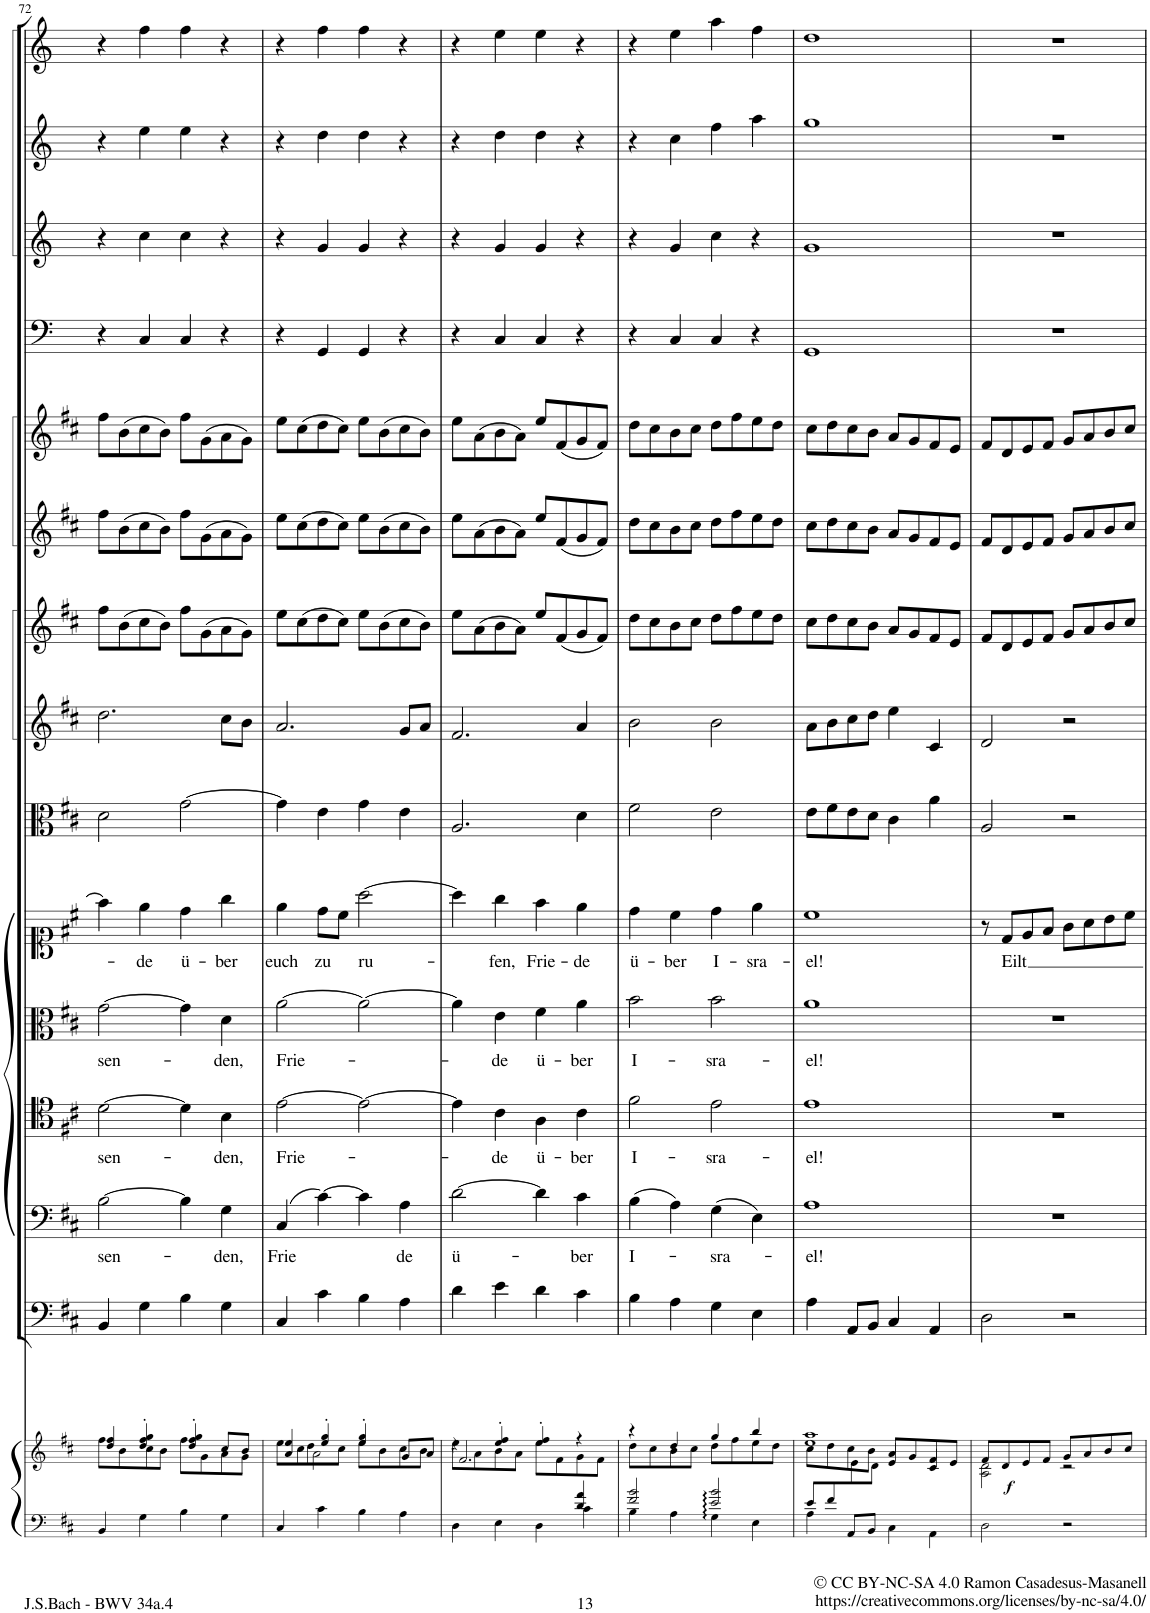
**kern	**kern	**dynam	**kern	**kern	**text	**kern	**text	**kern	**text	**kern	**text	**kern	**kern	**kern	**kern	**kern	**kern	**kern	**kern	**kern
*part15	*part15	*part15	*part14	*part13	*part13	*part12	*part12	*part11	*part11	*part10	*part10	*part9	*part8	*part7	*part6	*part5	*part4	*part3	*part2	*part1
*staff16	*staff15	*staff15/16	*staff14	*staff13	*staff13	*staff12	*staff12	*staff11	*staff11	*staff10	*staff10	*staff9	*staff8	*staff7	*staff6	*staff5	*staff4	*staff3	*staff2	*staff1
*I"Piano reduction	*	*	*I"Continuo.	*I"Basso	*	*I"Tenore	*	*I"Alto	*	*I"Soprano	*	*I"Viola.	*I"Violino II	*I"Violino I	*I"Oboe II	*I"Oboe I	*I"Timpani.	*I"Tromba III.	*I"Tromba II.	*I"Tromba 1.
*I'Pno	*	*	*	*	*	*	*	*	*	*	*	*I'Vla	*	*I'Vln	*I'Ob	*I'Ob	*I'Timp	*	*	*
!!LO:PB:g=z
*clefF4	*clefG2	*	*clefF4	*clefF4	*	*clefC4	*	*clefC3	*	*clefC1	*	*clefC3	*clefG2	*clefG2	*clefG2	*clefG2	*clefF4	*clefG2	*clefG2	*clefG2
*	*	*	*	*	*	*	*	*	*	*	*	*	*	*	*	*	*Trd-1c-2	*Trd-1c-2	*Trd-1c-2	*Trd-1c-2
*k[f#c#]	*k[f#c#]	*	*k[f#c#]	*k[f#c#]	*	*k[f#c#]	*	*k[f#c#]	*	*k[f#c#]	*	*k[f#c#]	*k[f#c#]	*k[f#c#]	*k[f#c#]	*k[f#c#]	*k[]	*k[]	*k[]	*k[]
*M2/2	*M2/2	*	*M2/2	*M2/2	*	*M2/2	*	*M2/2	*	*M2/2	*	*M2/2	*M2/2	*M2/2	*M2/2	*M2/2	*M2/2	*M2/2	*M2/2	*M2/2
*met(c|)	*met(c|)	*	*met(c|)	*met(c|)	*	*met(c|)	*	*met(c|)	*	*met(c|)	*	*met(c|)	*met(c|)	*met(c|)	*met(c|)	*met(c|)	*met(c|)	*met(c|)	*met(c|)	*met(c|)
=72	=72	=72	=72	=72	=72	=72	=72	=72	=72	=72	=72	=72	=72	=72	=72	=72	=72	=72	=72	=72
*	*^	*	*	*	*	*	*	*	*	*	*	*	*	*	*	*	*	*	*	*
!	!	!	!	!	!	!LO:LY:b	!	!LO:LY:b	!	!LO:LY:b	!	!	!	!	!	!	!	!	!	!	!
4BB/	4dd/ 4ff#/	8ff#\L	.	4BB/	[2B\	sen-	[2d\	sen-	[2g\	sen-	4ff#\]	.	2d\	2.dd\	8ff#\L	8ff#\L	8ff#\L	4r	4r	4r	4r
.	.	8b\	.	.	.	.	.	.	.	.	.	.	.	.	(8b\	(8b\	(8b\	.	.	.	.
!	!	!	!	!	!	!	!	!	!	!	!	!LO:LY:b	!	!	!	!	!	!	!	!	!
4G\	4dd/' 4ff#/' 4gg/'	8cc#\	.	4G\	.	.	.	.	.	.	4ee\	de	.	.	8cc#\	8cc#\	8cc#\	4C/	4cc\	4ee\	4ff\
.	.	8b\J	.	.	.	.	.	.	.	.	.	.	.	.	8b\J)	8b\J)	8b\J)	.	.	.	.
!	!	!	!	!	!	!	!	!	!	!	!	!LO:LY:b	!	!	!	!	!	!	!	!	!
4B\	4dd/' 4ff#/' 4gg/'	8ff#\L	.	4B\	4B\]	.	4d\]	.	4g\]	.	4dd\	ü-	[2g\	.	8ff#\L	8ff#\L	8ff#\L	4C/	4cc\	4ee\	4ff\
.	.	8g\	.	.	.	.	.	.	.	.	.	.	.	.	(8g\	(8g\	(8g\	.	.	.	.
!	!	!	!	!	!	!LO:LY:b	!	!LO:LY:b	!	!LO:LY:b	!	!LO:LY:b	!	!	!	!	!	!	!	!	!
4G\	8cc#/L	8a\	.	4G\	4G\	-den,	4B\	-den,	4d\	-den,	4gg\	-ber	.	8cc#\L	8a\	8a\	8a\	4r	4r	4r	4r
.	8b/J	8g\J	.	.	.	.	.	.	.	.	.	.	.	8b\J	8g\J)	8g\J)	8g\J)	.	.	.	.
=73	=73	=73	=73	=73	=73	=73	=73	=73	=73	=73	=73	=73	=73	=73	=73	=73	=73	=73	=73	=73	=73
*	*	*^	*	*	*	*	*	*	*	*	*	*	*	*	*	*	*	*	*	*	*
!	!	!	!	!	!	!	!LO:LY:b	!	!LO:LY:b	!	!LO:LY:b	!	!LO:LY:b	!	!	!	!	!	!	!	!	!
4C#/	4a/ 4ee/	8ee\L	4ryy	.	4C#/	(4C#/	-Frie	[2e\	-Frie-	[2a\	-Frie-	4ee\	euch	4g\]	2.a/	8ee\L	8ee\L	8ee\L	4r	4r	4r	4r
.	.	8cc#\	.	.	.	.	.	.	.	.	.	.	.	.	.	(8cc#\	(8cc#\	(8cc#\	.	.	.	.
!	!	!	!	!	!	!	!	!	!	!	!	!	!LO:LY:b	!	!	!	!	!	!	!	!	!
4c#\	4ee/' 4gg/'	8dd\	2a\	.	4c#\	[4c#\)	.	.	.	.	.	8dd\L	zu	4e\	.	8dd\	8dd\	8dd\	4GG/	4g/	4dd\	4ff\
.	.	8cc#\J	.	.	.	.	.	.	.	.	.	8cc#\J	.	.	.	8cc#\J)	8cc#\J)	8cc#\J)	.	.	.	.
!	!	!	!	!	!	!	!	!	!	!	!	!	!LO:LY:b	!	!	!	!	!	!	!	!	!
4B\	4ee/' 4gg/'	8ee\L	.	.	4B\	4c#\]	.	2e\_	.	2a\_	.	[2aa\	ru-	4g\	.	8ee\L	8ee\L	8ee\L	4GG/	4g/	4dd\	4ff\
.	.	8b\	.	.	.	.	.	.	.	.	.	.	.	.	.	(8b\	(8b\	(8b\	.	.	.	.
!	!	!	!	!	!	!	!LO:LY:b	!	!	!	!	!	!	!	!	!	!	!	!	!	!	!
4A\	8g/L	8cc#\	4ryy	.	4A\	4A\	de	.	.	.	.	.	.	4e\	8g/L	8cc#\	8cc#\	8cc#\	4r	4r	4r	4r
.	8a/J	8b\J	.	.	.	.	.	.	.	.	.	.	.	.	8a/J	8b\J)	8b\J)	8b\J)	.	.	.	.
=74	=74	=74	=74	=74	=74	=74	=74	=74	=74	=74	=74	=74	=74	=74	=74	=74	=74	=74	=74	=74	=74	=74
*^	*	*	*	*	*	*	*	*	*	*	*	*	*	*	*	*	*	*	*	*	*	*
!	!	!	!	!	!	!	!	!LO:LY:b	!	!	!	!	!	!	!	!	!	!	!	!	!	!	!
2.ryy	4D\	4r	8ee\L	2.f#/	.	4d\	[2d\	ü-	4e\]	.	4a\]	.	4aa\]	.	2.A/	2.f#/	8ee\L	8ee\L	8ee\L	4r	4r	4r	4r
.	.	.	8a\	.	.	.	.	.	.	.	.	.	.	.	.	.	(8a\	(8a\	(8a\	.	.	.	.
!	!	!	!	!	!	!	!	!	!	!LO:LY:b	!	!LO:LY:b	!	!LO:LY:b	!	!	!	!	!	!	!	!	!
.	4E\	4ee/' 4ff#/'	8b\	.	.	4e\	.	.	4c#\	de	4e\	de	4gg\	-fen,	.	.	8b\	8b\	8b\	4C/	4g/	4dd\	4ee\
.	.	.	8a\J	.	.	.	.	.	.	.	.	.	.	.	.	.	8a\J)	8a\J)	8a\J)	.	.	.	.
!	!	!	!	!	!	!	!	!	!	!LO:LY:b	!	!LO:LY:b	!	!LO:LY:b	!	!	!	!	!	!	!	!	!
.	4D\	4ee/' 4ff#/'	8ee\L	.	.	4d\	4d\]	.	4A\	ü-	4f#\	ü-	4ff#\	Frie-	.	.	8ee/L	8ee/L	8ee/L	4C/	4g/	4dd\	4ee\
.	.	.	8f#\	.	.	.	.	.	.	.	.	.	.	.	.	.	(8f#/	(8f#/	(8f#/	.	.	.	.
!	!	!	!	!	!	!	!	!LO:LY:b	!	!LO:LY:b	!	!LO:LY:b	!	!LO:LY:b	!	!	!	!	!	!	!	!	!
4d/ 4a/	4c#\	4r	8g\	4ryy	.	4c#\	4c#\	-ber	4c#\	-ber	4a\	-ber	4ee\	-de	4d\	4a/	8g/	8g/	8g/	4r	4r	4r	4r
.	.	.	8f#\J	.	.	.	.	.	.	.	.	.	.	.	.	.	8f#/J)	8f#/J)	8f#/J)	.	.	.	.
*	*	*	*v	*v	*	*	*	*	*	*	*	*	*	*	*	*	*	*	*	*	*	*	*
=75	=75	=75	=75	=75	=75	=75	=75	=75	=75	=75	=75	=75	=75	=75	=75	=75	=75	=75	=75	=75	=75	=75
!	!	!	!	!	!	!	!LO:LY:b	!	!LO:LY:b	!	!LO:LY:b	!	!LO:LY:b	!	!	!	!	!	!	!	!	!
2f#/ 2b/	4B\	4r	8dd\L	.	4B\	(4B\	-I-	2f#\	-I-	2b\	-I-	4dd\	ü-	2f#\	2b\	8dd\L	8dd\L	8dd\L	4r	4r	4r	4r
.	.	.	8cc#\	.	.	.	.	.	.	.	.	.	.	.	.	8cc#\	8cc#\	8cc#\	.	.	.	.
!	!	!	!	!	!	!	!	!	!	!	!	!	!LO:LY:b	!	!	!	!	!	!	!	!	!
.	4A\	4dd/	8b\	.	4A\	4A\)	.	.	.	.	.	4cc#\	-ber	.	.	8b\	8b\	8b\	4C/	4g/	4cc\	4ee\
.	.	.	8cc#\J	.	.	.	.	.	.	.	.	.	.	.	.	8cc#\J	8cc#\J	8cc#\J	.	.	.	.
!	!	!	!	!	!	!	!LO:LY:b	!	!LO:LY:b	!	!LO:LY:b	!	!LO:LY:b	!	!	!	!	!	!	!	!	!
2e/ 2b/	4G\	4gg/	8dd\L	.	4G\	(4G\	-sra-	2e\	-sra-	2b\	-sra-	4dd\	I-	2e\	2b\	8dd\L	8dd\L	8dd\L	4C/	4cc\	4ff\	4aa\
.	.	.	8ff#\	.	.	.	.	.	.	.	.	.	.	.	.	8ff#\	8ff#\	8ff#\	.	.	.	.
!	!	!	!	!	!	!	!	!	!	!	!	!	!LO:LY:b	!	!	!	!	!	!	!	!	!
.	4E\	4bb/	8ee\	.	4E\	4E\)	.	.	.	.	.	4ee\	-sra-	.	.	8ee\	8ee\	8ee\	4r	4r	4aa\	4ff\
.	.	.	8dd\J	.	.	.	.	.	.	.	.	.	.	.	.	8dd\J	8dd\J	8dd\J	.	.	.	.
=76	=76	=76	=76	=76	=76	=76	=76	=76	=76	=76	=76	=76	=76	=76	=76	=76	=76	=76	=76	=76	=76	=76
*	*	*	*^	*	*	*	*	*	*	*	*	*	*	*	*	*	*	*	*	*	*	*
!	!	!	!	!	!	!	!	!LO:LY:b	!	!LO:LY:b	!	!LO:LY:b	!	!LO:LY:b	!	!	!	!	!	!	!	!	!
8e/L	4A\	1ee 1aa	8cc#\L	4ryy	.	4A\	1A	el!	1e	el!	1a	el!	1cc#	el!	8e\L	8a\L	8cc#\L	8cc#\L	8cc#\L	1GG	1g	1gg	1dd
8f#/	.	.	8dd\	.	.	.	.	.	.	.	.	.	.	.	8f#\	8b\	8dd\	8dd\	8dd\	.	.	.	.
2.ryy	8AA/L	.	8cc#\	8e\	.	8AA/L	.	.	.	.	.	.	.	.	8e\	8cc#\	8cc#\	8cc#\	8cc#\	.	.	.	.
.	8BB/J	.	8b\J	8d\J	.	8BB/J	.	.	.	.	.	.	.	.	8d\J	8dd\J	8b\J	8b\J	8b\J	.	.	.	.
.	4C#\	.	8a/L	4e/	.	4C#/	.	.	.	.	.	.	.	.	4c#\	4ee\	8a/L	8a/L	8a/L	.	.	.	.
.	.	.	8g/	.	.	.	.	.	.	.	.	.	.	.	.	.	8g/	8g/	8g/	.	.	.	.
.	4AA\	.	8f#/	4c#/	.	4AA/	.	.	.	.	.	.	.	.	4a\	4c#/	8f#/	8f#/	8f#/	.	.	.	.
.	.	.	8e/J	.	.	.	.	.	.	.	.	.	.	.	.	.	8e/J	8e/J	8e/J	.	.	.	.
*v	*v	*	*	*	*	*	*	*	*	*	*	*	*	*	*	*	*	*	*	*	*	*	*
*	*	*v	*v	*	*	*	*	*	*	*	*	*	*	*	*	*	*	*	*	*	*	*
=77	=77	=77	=77	=77	=77	=77	=77	=77	=77	=77	=77	=77	=77	=77	=77	=77	=77	=77	=77	=77	=77
2D\	8f#/L	2A\ 2d\	.	2D\	1r	.	1r	.	1r	.	8r	.	2A/	2d/	8f#/L	8f#/L	8f#/L	1r	1r	1r	1r
!	!	!	!LO:DY:b	!	!	!	!	!	!	!	!	!LO:LY:b	!	!	!	!	!	!	!	!	!
.	8d/	.	f	.	.	.	.	.	.	.	8d/L	Eilt	.	.	8d/	8d/	8d/	.	.	.	.
.	8e/	.	.	.	.	.	.	.	.	.	8e/	.	.	.	8e/	8e/	8e/	.	.	.	.
.	8f#/J	.	.	.	.	.	.	.	.	.	8f#/J	.	.	.	8f#/J	8f#/J	8f#/J	.	.	.	.
2r	8g/L	2r	.	2r	.	.	.	.	.	.	8g\L	.	2r	2r	8g/L	8g/L	8g/L	.	.	.	.
.	8a/	.	.	.	.	.	.	.	.	.	8a\	.	.	.	8a/	8a/	8a/	.	.	.	.
.	8b/	.	.	.	.	.	.	.	.	.	8b\	.	.	.	8b/	8b/	8b/	.	.	.	.
.	8cc#/J	.	.	.	.	.	.	.	.	.	8cc#\J	.	.	.	8cc#/J	8cc#/J	8cc#/J	.	.	.	.
*	*v	*v	*	*	*	*	*	*	*	*	*	*	*	*	*	*	*	*	*	*	*
=	=	=	=	=	=	=	=	=	=	=	=	=	=	=	=	=	=	=	=	=
*-	*-	*-	*-	*-	*-	*-	*-	*-	*-	*-	*-	*-	*-	*-	*-	*-	*-	*-	*-	*-
